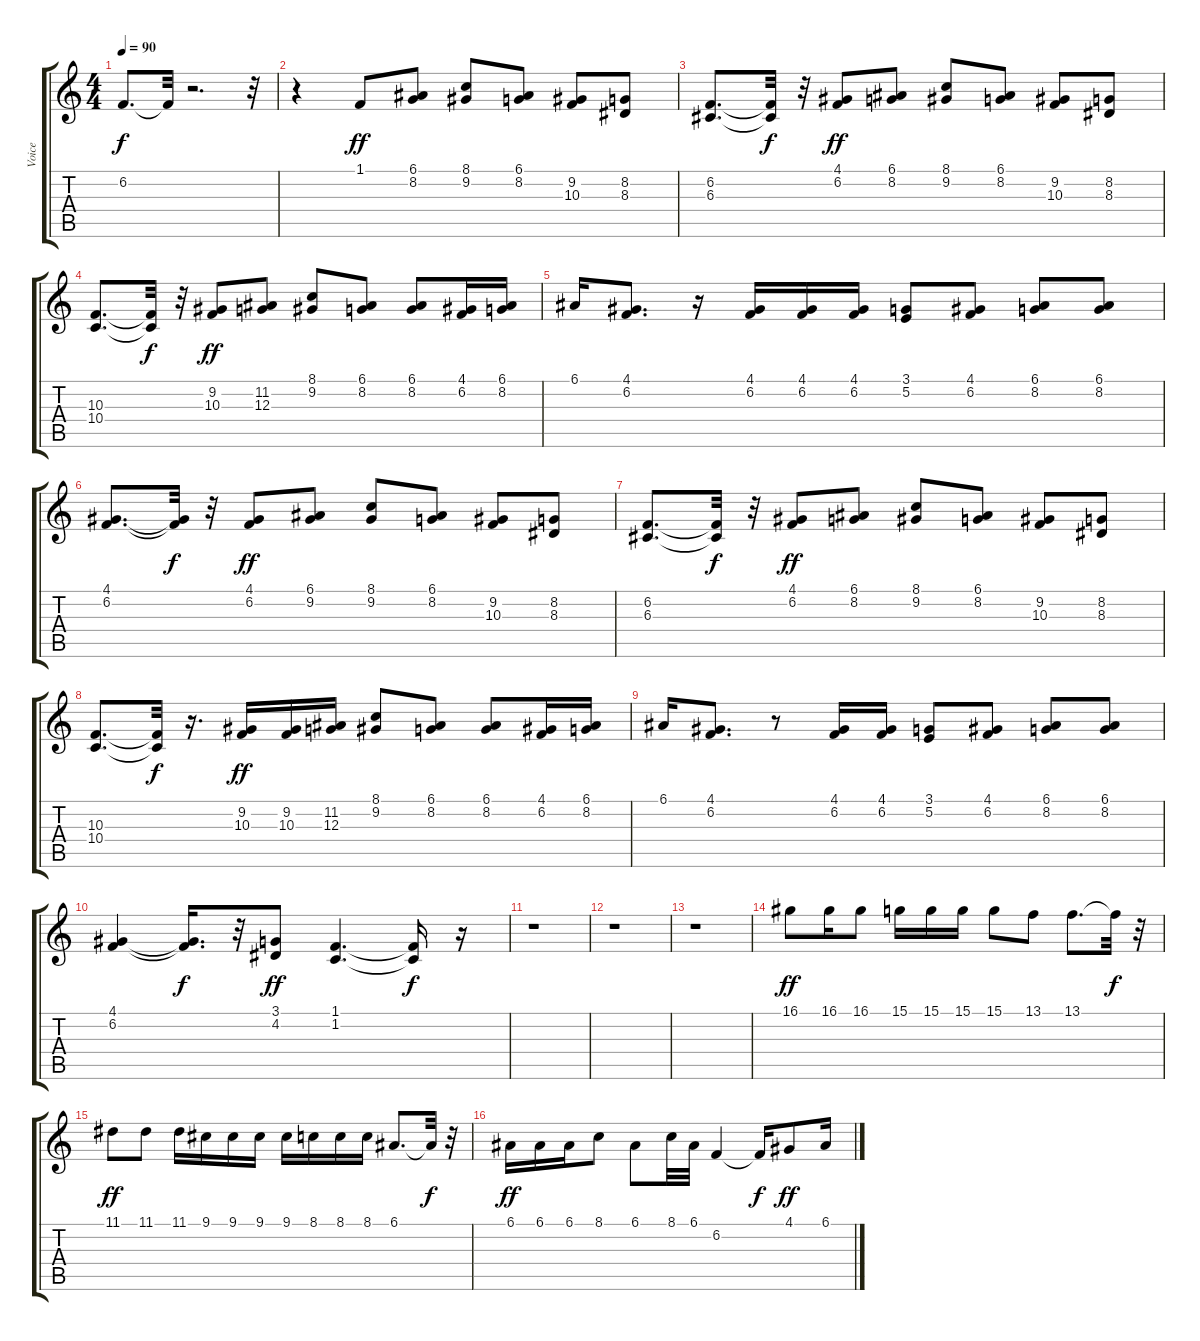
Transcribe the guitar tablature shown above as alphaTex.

\track ("Voice" "Voice") {instrument synthvoice}
\staff {score tabs}
\tuning (E4 B3 G3 D3 A2 E2) {hide}
\ts (4 4)
\tempo 90
\clef g2
\ks c
6.2{t}.8{d dy f} 6.2{t}.32 r.2{d} r.32 |
r.4 1.1.8{dy ff} (6.1 8.2).8 (8.1 9.2).8 (6.1 8.2).8 (9.2 10.3).8 (8.2 8.3).8 |
(6.2 6.3).8{d} (6.2{t} 6.3{t}).32{dy f} r.32 (4.1 6.2).8{dy ff} (6.1 8.2).8 (8.1 9.2).8 (6.1 8.2).8 (9.2 10.3).8 (8.2 8.3).8 |
(10.3 10.4).8{d} (10.3{t} 10.4{t}).32{dy f} r.32 (9.2 10.3).8{dy ff} (11.2 12.3).8 (8.1 9.2).8 (6.1 8.2).8 (6.1 8.2).8 (4.1 6.2).16 (6.1 8.2).16 |
6.1.16 (4.1 6.2).8{d} r.16 (4.1 6.2).16 (4.1 6.2).16 (4.1 6.2).16 (3.1 5.2).8 (4.1 6.2).8 (6.1 8.2).8 (6.1 8.2).8 |
(4.1 6.2).8{d} (4.1{t} 6.2{t}).32{dy f} r.32 (4.1 6.2).8{dy ff} (6.1 9.2).8 (8.1 9.2).8 (6.1 8.2).8 (9.2 10.3).8 (8.2 8.3).8 |
(6.2 6.3).8{d} (6.2{t} 6.3{t}).32{dy f} r.32 (4.1 6.2).8{dy ff} (6.1 8.2).8 (8.1 9.2).8 (6.1 8.2).8 (9.2 10.3).8 (8.2 8.3).8 |
(10.3 10.4).8{d} (10.3{t} 10.4{t}).32{dy f} r.16{d} (9.2 10.3).16{dy ff} (9.2 10.3).16 (11.2 12.3).16 (8.1 9.2).8 (6.1 8.2).8 (6.1 8.2).8 (4.1 6.2).16 (6.1 8.2).16 |
6.1.16 (4.1 6.2).8{d} r.8 (4.1 6.2).16 (4.1 6.2).16 (3.1 5.2).8 (4.1 6.2).8 (6.1 8.2).8 (6.1 8.2).8 |
(4.1 6.2).4 (4.1{t} 6.2{t}).16{d dy f} r.32 (3.1 4.2).8{dy ff} (1.1 1.2).4{d} (1.1{t} 1.2{t}).16{dy f} r.16 |
r.1 |
r.1 |
r.1 |
16.1.8{dy ff} 16.1.16 16.1.8 15.1.16 15.1.16 15.1.16 15.1.8 13.1.8 13.1.8{d} 13.1{t}.32{dy f} r.32 |
11.1.8{dy ff} 11.1.8 11.1.16 9.1.16 9.1.16 9.1.16 9.1.16 8.1.16 8.1.16 8.1.16 6.1.8{d} 6.1{t}.32{dy f} r.32 |
6.1.16{dy ff} 6.1.16 6.1.16 8.1.8 6.1.8 8.1.32 6.1.32 6.2.4 6.2{t}.16{dy f} 4.1.8{dy ff} 6.1.16
